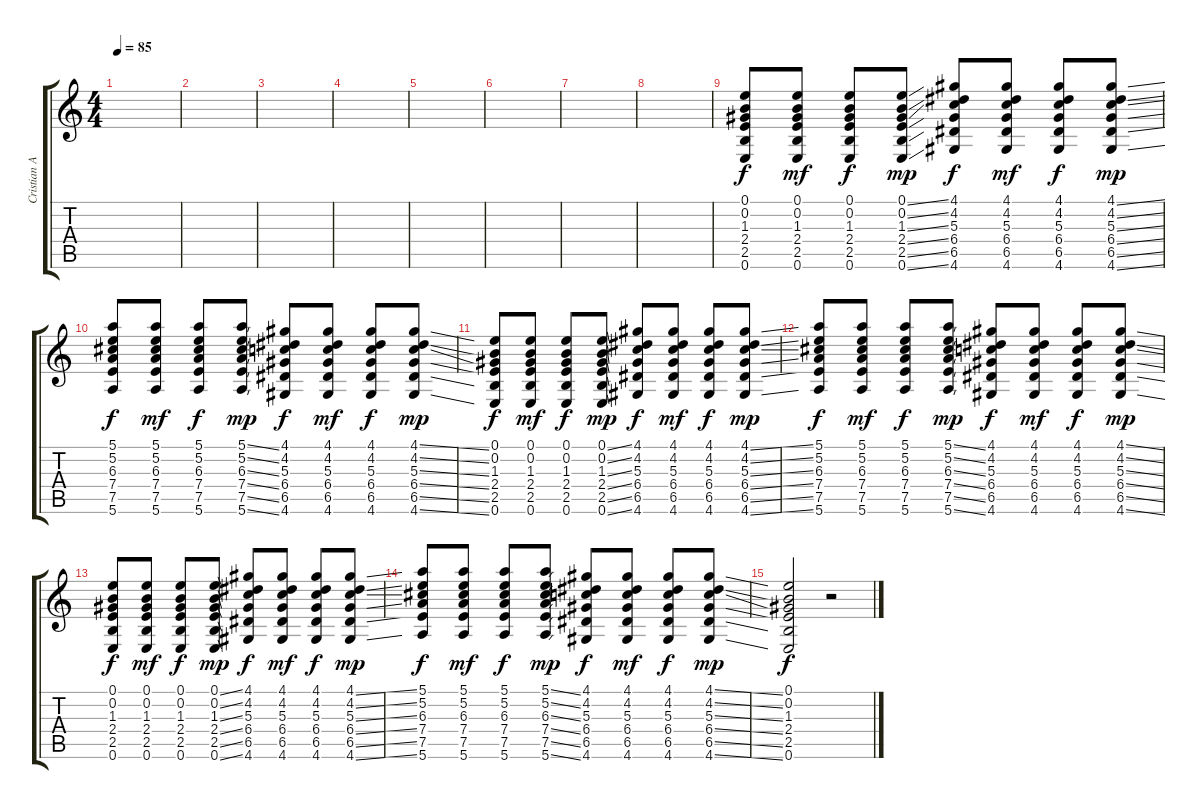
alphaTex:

\track ("Cristian Aldana (Guitarra 1)" "Cristian A") {instrument acousticguitarnylon}
\staff {score tabs}
\tuning (E4 B3 G3 D3 A2 E2) {hide}
\ts (4 4)
\tempo 85
\clef g2
\ks c
|
|
|
|
|
|
|
|
(0.1 0.2 1.3 2.4 2.5 0.6).8 (0.1 0.2 1.3 2.4 2.5 0.6).8{dy mf} (0.1 0.2 1.3 2.4 2.5 0.6).8{dy f} (0.1{ss} 0.2{ss} 1.3{ss} 2.4{ss} 2.5{ss} 0.6{ss}).8{dy mp} (4.1 4.2 5.3 6.4 6.5 4.6).8{dy f} (4.1 4.2 5.3 6.4 6.5 4.6).8{dy mf} (4.1 4.2 5.3 6.4 6.5 4.6).8{dy f} (4.1{ss} 4.2{ss} 5.3{ss} 6.4{ss} 6.5{ss} 4.6{ss}).8{dy mp} |
(5.1 5.2 6.3 7.4 7.5 5.6).8{dy f} (5.1 5.2 6.3 7.4 7.5 5.6).8{dy mf} (5.1 5.2 6.3 7.4 7.5 5.6).8{dy f} (5.1{ss} 5.2{ss} 6.3{ss} 7.4{ss} 7.5{ss} 5.6{ss}).8{dy mp} (4.1 4.2 5.3 6.4 6.5 4.6).8{dy f} (4.1 4.2 5.3 6.4 6.5 4.6).8{dy mf} (4.1 4.2 5.3 6.4 6.5 4.6).8{dy f} (4.1{ss} 4.2{ss} 5.3{ss} 6.4{ss} 6.5{ss} 4.6{ss}).8{dy mp} |
(0.1 0.2 1.3 2.4 2.5 0.6).8{dy f} (0.1 0.2 1.3 2.4 2.5 0.6).8{dy mf} (0.1 0.2 1.3 2.4 2.5 0.6).8{dy f} (0.1{ss} 0.2{ss} 1.3{ss} 2.4{ss} 2.5{ss} 0.6{ss}).8{dy mp} (4.1 4.2 5.3 6.4 6.5 4.6).8{dy f} (4.1 4.2 5.3 6.4 6.5 4.6).8{dy mf} (4.1 4.2 5.3 6.4 6.5 4.6).8{dy f} (4.1{ss} 4.2{ss} 5.3{ss} 6.4{ss} 6.5{ss} 4.6{ss}).8{dy mp} |
(5.1 5.2 6.3 7.4 7.5 5.6).8{dy f} (5.1 5.2 6.3 7.4 7.5 5.6).8{dy mf} (5.1 5.2 6.3 7.4 7.5 5.6).8{dy f} (5.1{ss} 5.2{ss} 6.3{ss} 7.4{ss} 7.5{ss} 5.6{ss}).8{dy mp} (4.1 4.2 5.3 6.4 6.5 4.6).8{dy f} (4.1 4.2 5.3 6.4 6.5 4.6).8{dy mf} (4.1 4.2 5.3 6.4 6.5 4.6).8{dy f} (4.1{ss} 4.2{ss} 5.3{ss} 6.4{ss} 6.5{ss} 4.6{ss}).8{dy mp} |
(0.1 0.2 1.3 2.4 2.5 0.6).8{dy f} (0.1 0.2 1.3 2.4 2.5 0.6).8{dy mf} (0.1 0.2 1.3 2.4 2.5 0.6).8{dy f} (0.1{ss} 0.2{ss} 1.3{ss} 2.4{ss} 2.5{ss} 0.6{ss}).8{dy mp} (4.1 4.2 5.3 6.4 6.5 4.6).8{dy f} (4.1 4.2 5.3 6.4 6.5 4.6).8{dy mf} (4.1 4.2 5.3 6.4 6.5 4.6).8{dy f} (4.1{ss} 4.2{ss} 5.3{ss} 6.4{ss} 6.5{ss} 4.6{ss}).8{dy mp} |
(5.1 5.2 6.3 7.4 7.5 5.6).8{dy f} (5.1 5.2 6.3 7.4 7.5 5.6).8{dy mf} (5.1 5.2 6.3 7.4 7.5 5.6).8{dy f} (5.1{ss} 5.2{ss} 6.3{ss} 7.4{ss} 7.5{ss} 5.6{ss}).8{dy mp} (4.1 4.2 5.3 6.4 6.5 4.6).8{dy f} (4.1 4.2 5.3 6.4 6.5 4.6).8{dy mf} (4.1 4.2 5.3 6.4 6.5 4.6).8{dy f} (4.1{ss} 4.2{ss} 5.3{ss} 6.4{ss} 6.5{ss} 4.6{ss}).8{dy mp} |
(0.1 0.2 1.3 2.4 2.5 0.6).2{dy f} r.2
